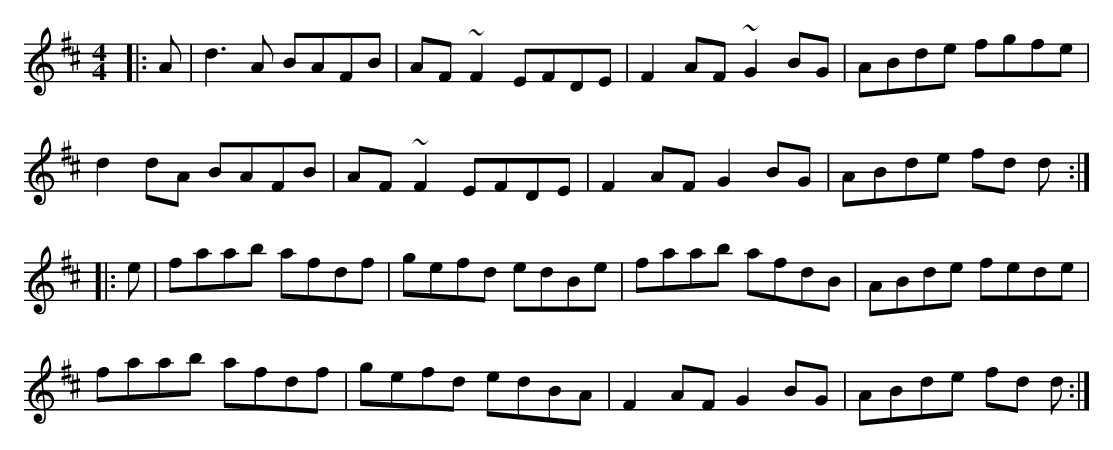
X:1
M:4/4
K:D
|:A|d3A BAFB|AF~F2 EFDE|F2AF ~G2BG|ABde fgfe|
d2 dA BAFB|AF~F2 EFDE|F2AF G2 BG|ABde fd d:|
|:e|faab afdf|gefd edBe|faab afdB|ABde fede|
faab afdf|gefd edBA|F2 AF G2 BG|ABde fd d:|
